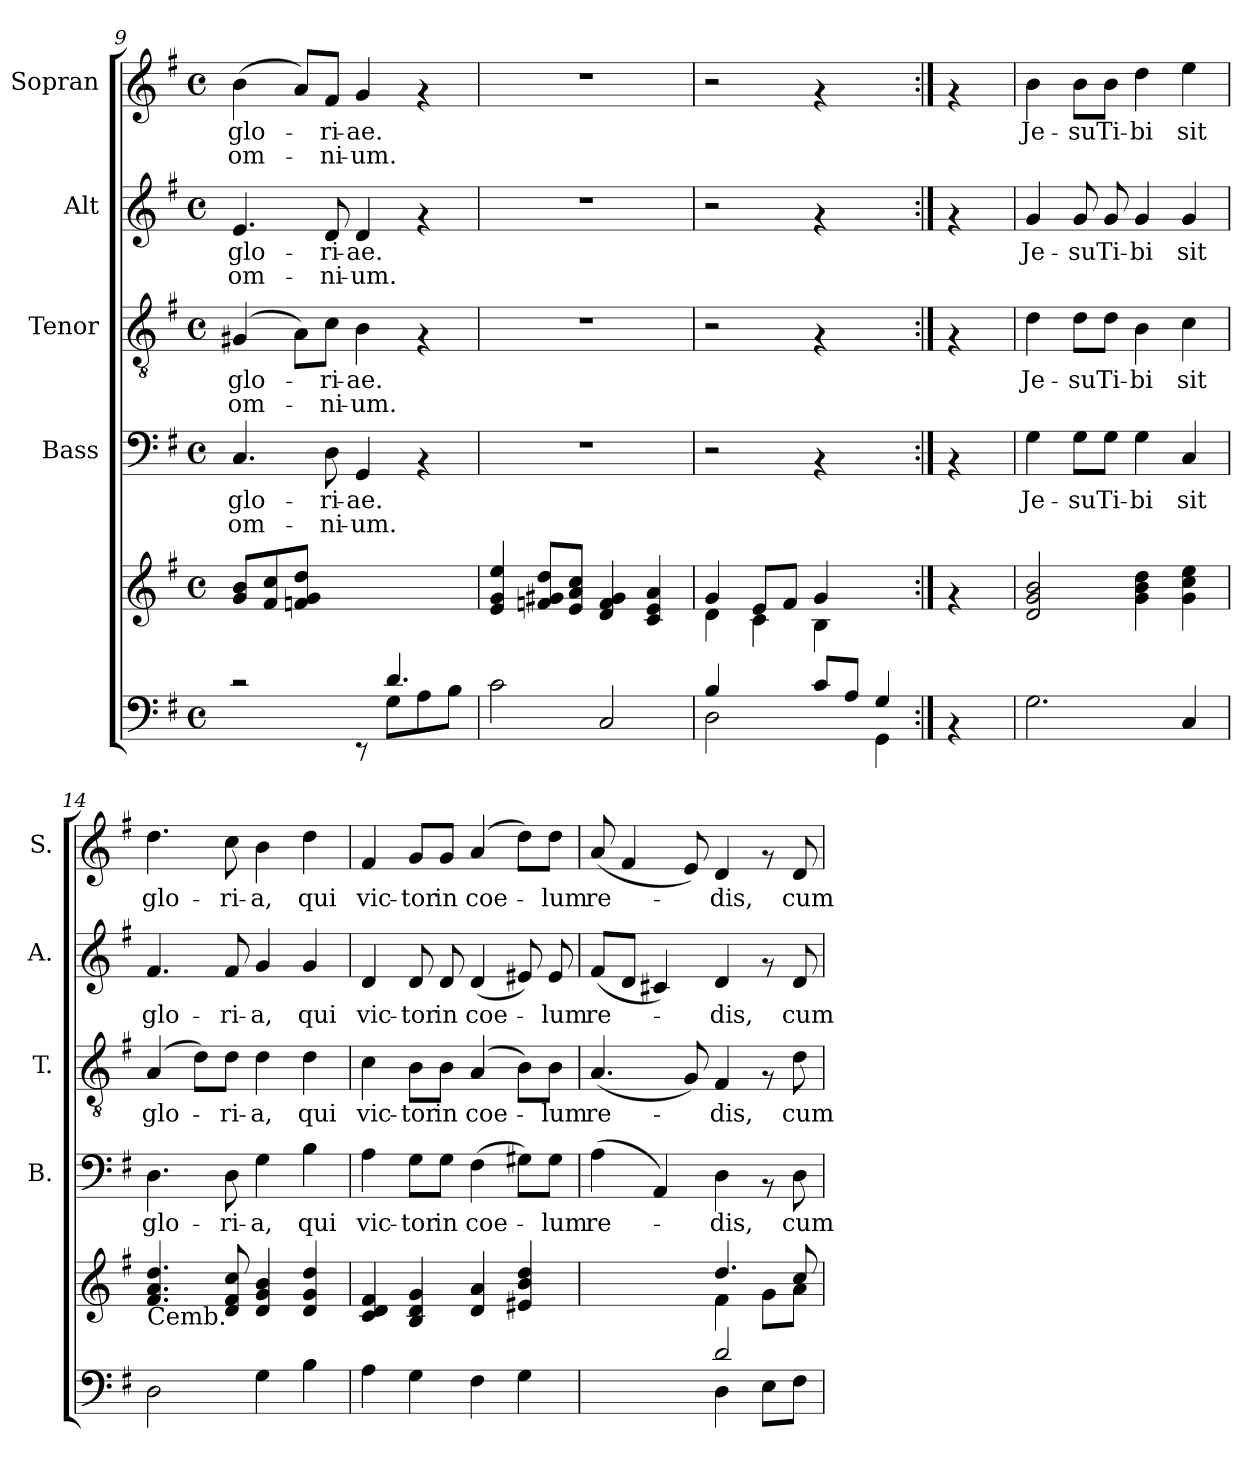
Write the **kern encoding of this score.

**kern	**kern	**kern	**text	**text	**kern	**text	**text	**kern	**text	**text	**kern	**text	**text
*part5	*part5	*part4	*part4	*part4	*part3	*part3	*part3	*part2	*part2	*part2	*part1	*part1	*part1
*staff6	*staff5	*staff4	*staff4	*staff4	*staff3	*staff3	*staff3	*staff2	*staff2	*staff2	*staff1	*staff1	*staff1
*	*	*I"Bass	*	*	*I"Tenor	*	*	*I"Alt	*	*	*I"Sopran	*	*
*	*	*I'B.	*	*	*I'T.	*	*	*I'A.	*	*	*I'S.	*	*
*clefF4	*clefG2	*clefF4	*	*	*clefGv2	*	*	*clefG2	*	*	*clefG2	*	*
*k[f#]	*k[f#]	*k[f#]	*	*	*k[f#]	*	*	*k[f#]	*	*	*k[f#]	*	*
*G:	*G:	*G:	*	*	*G:	*	*	*G:	*	*	*G:	*	*
*M4/4	*M4/4	*M4/4	*	*	*M4/4	*	*	*M4/4	*	*	*M4/4	*	*
*met(c)	*met(c)	*met(c)	*	*	*met(c)	*	*	*met(c)	*	*	*met(c)	*	*
=9	=9	=9	=9	=9	=9	=9	=9	=9	=9	=9	=9	=9	=9
*^	*	*	*	*	*	*	*	*	*	*	*	*	*
!	!	!	!	!LO:LY:b	!LO:LY:b	!	!LO:LY:b	!LO:LY:b	!	!LO:LY:b	!LO:LY:b	!	!LO:LY:b	!LO:LY:b
2rc	2ryy	8g/ 8b/L	4.C/	glo-	om-	(<4G#X/	glo-	om-	4.e/	glo-	om-	(>4b\	glo-	om-
.	.	8f#/ 8cc/	.	.	.	.	.	.	.	.	.	.	.	.
.	.	8fn/ 8g/ 8dd/J	.	.	.	8A\L)	.	.	.	.	.	8a/L)	.	.
!	!	!	!	!LO:LY:b	!LO:LY:b	!	!LO:LY:b	!LO:LY:b	!	!LO:LY:b	!LO:LY:b	!	!LO:LY:b	!LO:LY:b
.	.	2ryy	8D\	-ri-	-ni-	8c\J	-ri-	-ni-	8d/	-ri-	-ni-	8f#/J	-ri-	-ni-
!	!	!	!	!LO:LY:b	!LO:LY:b	!	!LO:LY:b	!LO:LY:b	!	!LO:LY:b	!LO:LY:b	!	!LO:LY:b	!LO:LY:b
8rEE	8ryy	.	4GG/	-ae.	-um.	4B\	-ae.	-um.	4d/	-ae.	-um.	4g/	-ae.	-um.
4.d/	8G\L	.	.	.	.	.	.	.	.	.	.	.	.	.
.	8A\	.	4rAA	.	.	4rF	.	.	4rf	.	.	4rf	.	.
.	8B\J	8ryy	.	.	.	.	.	.	.	.	.	.	.	.
*v	*v	*	*	*	*	*	*	*	*	*	*	*	*	*
=10	=10	=10	=10	=10	=10	=10	=10	=10	=10	=10	=10	=10	=10
2c\	4e/ 4g/ 4ee/	1r	.	.	1r	.	.	1r	.	.	1r	.	.
.	8fn/ 8g#X/ 8dd/L	.	.	.	.	.	.	.	.	.	.	.	.
.	8e/ 8a/ 8cc/J	.	.	.	.	.	.	.	.	.	.	.	.
2C/	4d/ 4f/ 4g#/	.	.	.	.	.	.	.	.	.	.	.	.
.	4c/ 4e/ 4a/	.	.	.	.	.	.	.	.	.	.	.	.
=11	=11	=11	=11	=11	=11	=11	=11	=11	=11	=11	=11	=11	=11
*^	*^	*	*	*	*	*	*	*	*	*	*	*	*
2D\	4B/	4g/	4d\	2r	.	.	2r	.	.	2r	.	.	2r	.	.
.	2ryy	8e/L	4c\	.	.	.	.	.	.	.	.	.	.	.	.
.	.	8f#/J	.	.	.	.	.	.	.	.	.	.	.	.	.
8c/L	.	4g/	4B\	4rAA	.	.	4rF	.	.	4rf	.	.	4rf	.	.
8A/J	.	.	.	.	.	.	.	.	.	.	.	.	.	.	.
4G/	4GG\	4ryy	4ryy	4ryy	.	.	4ryy	.	.	4ryy	.	.	4ryy	.	.
*v	*v	*	*	*	*	*	*	*	*	*	*	*	*	*	*
*	*v	*v	*	*	*	*	*	*	*	*	*	*	*	*
!!LO:PB:g=z
=12:|!	=12:|!	=12:|!	=12:|!	=12:|!	=12:|!	=12:|!	=12:|!	=12:|!	=12:|!	=12:|!	=12:|!	=12:|!	=12:|!
4rAA	4rf	4rAA	.	.	4rF	.	.	4rf	.	.	4rf	.	.
=13	=13	=13	=13	=13	=13	=13	=13	=13	=13	=13	=13	=13	=13
!	!	!	!LO:LY:b	!	!	!LO:LY:b	!	!	!LO:LY:b	!	!	!LO:LY:b	!
2.G\	2d/ 2g/ 2b/	4G\	Je-	.	4d\	Je-	.	4g/	Je-	.	4b\	Je-	.
!	!	!	!LO:LY:b	!	!	!LO:LY:b	!	!	!LO:LY:b	!	!	!LO:LY:b	!
.	.	8G\L	-su	.	8d\L	-su	.	8g/	-su	.	8b\L	-su	.
!	!	!	!LO:LY:b	!	!	!LO:LY:b	!	!	!LO:LY:b	!	!	!LO:LY:b	!
.	.	8G\J	Ti-	.	8d\J	Ti-	.	8g/	Ti-	.	8b\J	Ti-	.
!	!	!	!LO:LY:b	!	!	!LO:LY:b	!	!	!LO:LY:b	!	!	!LO:LY:b	!
.	4g\ 4b\ 4dd\	4G\	-bi	.	4B\	-bi	.	4g/	-bi	.	4dd\	-bi	.
!	!	!	!LO:LY:b	!	!	!LO:LY:b	!	!	!LO:LY:b	!	!	!LO:LY:b	!
4C/	4g\ 4cc\ 4ee\	4C/	sit	.	4c\	sit	.	4g/	sit	.	4ee\	sit	.
=14	=14	=14	=14	=14	=14	=14	=14	=14	=14	=14	=14	=14	=14
!	!LO:TX:b:t=Cemb.	!	!	!	!	!	!	!	!	!	!	!	!
!	!	!	!LO:LY:b	!	!	!LO:LY:b	!	!	!LO:LY:b	!	!	!LO:LY:b	!
2D\	4.f#/ 4.a/ 4.dd/	4.D\	glo-	.	(4A/	glo-	.	4.f#/	glo-	.	4.dd\	glo-	.
.	.	.	.	.	8d\L)	.	.	.	.	.	.	.	.
!	!	!	!LO:LY:b	!	!	!LO:LY:b	!	!	!LO:LY:b	!	!	!LO:LY:b	!
.	8d/ 8f#/ 8cc/	8D\	-ri-	.	8d\J	-ri-	.	8f#/	-ri-	.	8cc\	-ri-	.
!	!	!	!LO:LY:b	!	!	!LO:LY:b	!	!	!LO:LY:b	!	!	!LO:LY:b	!
4G\	4d/ 4g/ 4b/	4G\	-a,	.	4d\	-a,	.	4g/	-a,	.	4b\	-a,	.
!	!	!	!LO:LY:b	!	!	!LO:LY:b	!	!	!LO:LY:b	!	!	!LO:LY:b	!
4B\	4d/ 4g/ 4dd/	4B\	qui	.	4d\	qui	.	4g/	qui	.	4dd\	qui	.
=15	=15	=15	=15	=15	=15	=15	=15	=15	=15	=15	=15	=15	=15
!	!	!	!LO:LY:b	!	!	!LO:LY:b	!	!	!LO:LY:b	!	!	!LO:LY:b	!
4A\	4c/ 4d/ 4f#/	4A\	vic-	.	4c\	vic-	.	4d/	vic-	.	4f#/	vic-	.
!	!	!	!LO:LY:b	!	!	!LO:LY:b	!	!	!LO:LY:b	!	!	!LO:LY:b	!
4G\	4B/ 4d/ 4g/	8G\L	-tor	.	8B\L	-tor	.	8d/	-tor	.	8g/L	-tor	.
!	!	!	!LO:LY:b	!	!	!LO:LY:b	!	!	!LO:LY:b	!	!	!LO:LY:b	!
.	.	8G\J	in	.	8B\J	in	.	8d/	in	.	8g/J	in	.
!	!	!	!LO:LY:b	!	!	!LO:LY:b	!	!	!LO:LY:b	!	!	!LO:LY:b	!
4F#\	4d/ 4a/	(>4F#\	coe-	.	(4A/	coe-	.	(<4d/	coe-	.	(4a/	coe-	.
4G\	4e#X/ 4b/ 4dd/	8G#X\L)	.	.	8B\L)	.	.	8e#X/)	.	.	8dd\L)	.	.
!	!	!	!LO:LY:b	!	!	!LO:LY:b	!	!	!LO:LY:b	!	!	!LO:LY:b	!
.	.	8G#\J	-lum	.	8B\J	-lum	.	8e#/	-lum	.	8dd\J	-lum	.
=16	=16	=16	=16	=16	=16	=16	=16	=16	=16	=16	=16	=16	=16
*^	*^	*	*	*	*	*	*	*	*	*	*	*	*
!	!	!	!	!	!LO:LY:b	!	!	!LO:LY:b	!	!	!LO:LY:b	!	!	!LO:LY:b	!
2ryy	2ryy	2ryy	2ryy	(>4A\	re-	.	(<4.A/	re-	.	(<8f#/L	re-	.	(<8a/	re-	.
.	.	.	.	.	.	.	.	.	.	8d/J	.	.	4f#/	.	.
.	.	.	.	4AA/)	.	.	.	.	.	4c#X/)	.	.	.	.	.
.	.	.	.	.	.	.	8G/)	.	.	.	.	.	8e/)	.	.
!	!	!	!	!	!LO:LY:b	!	!	!LO:LY:b	!	!	!LO:LY:b	!	!	!LO:LY:b	!
4D\	2d/	4f#\	4.dd/	4D\	-dis,	.	4F#/	-dis,	.	4d/	-dis,	.	4d/	-dis,	.
8E\L	.	8g\L	.	8rAA	.	.	8rF	.	.	8rf	.	.	8rf	.	.
!	!	!	!	!	!LO:LY:b	!	!	!LO:LY:b	!	!	!LO:LY:b	!	!	!LO:LY:b	!
8F#\J	.	8a\J	8cc/	8D\	cum	.	8d\	cum	.	8d/	cum	.	8d/	cum	.
*v	*v	*	*	*	*	*	*	*	*	*	*	*	*	*	*
*	*v	*v	*	*	*	*	*	*	*	*	*	*	*	*
=	=	=	=	=	=	=	=	=	=	=	=	=	=
*-	*-	*-	*-	*-	*-	*-	*-	*-	*-	*-	*-	*-	*-
